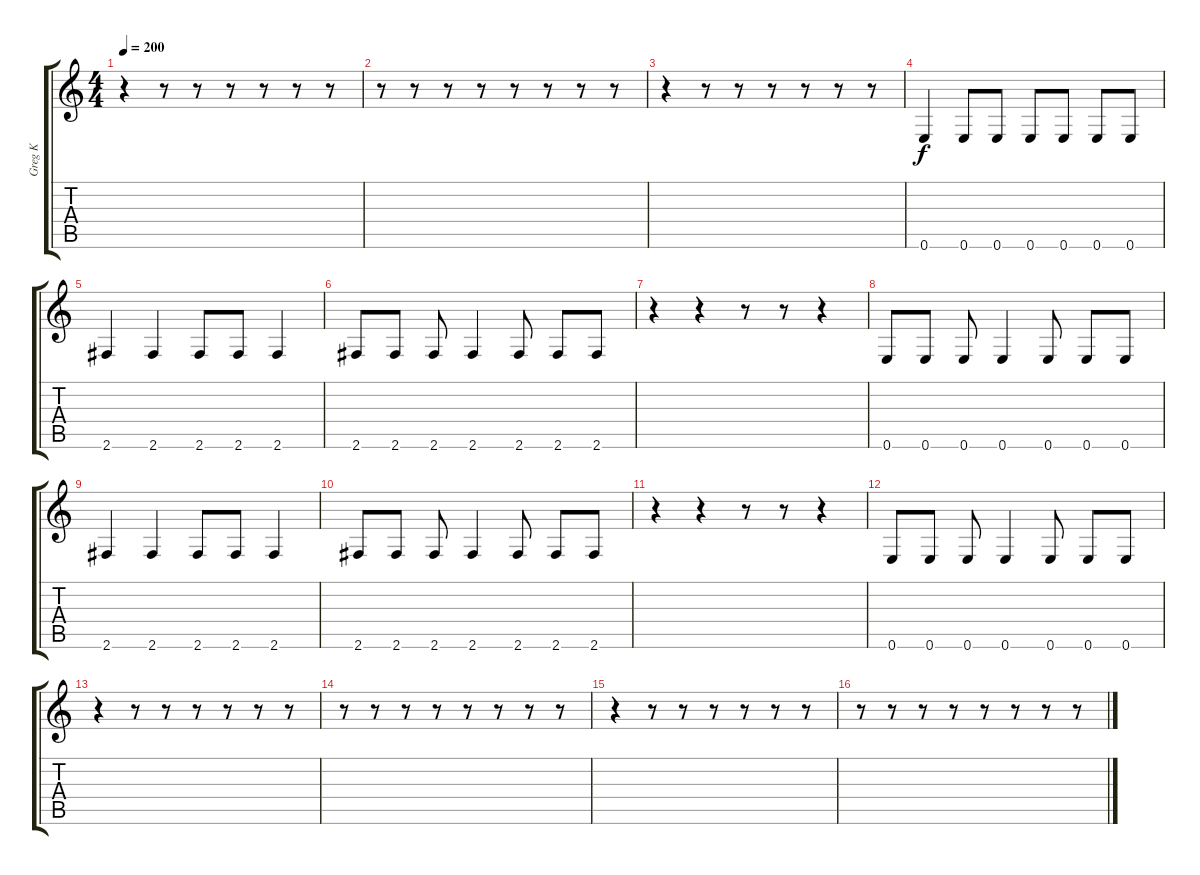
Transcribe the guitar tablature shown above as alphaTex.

\track ("Greg K" "Greg K") {instrument electricbasspick}
\staff {score tabs}
\tuning (E4 B3 G3 D3 A2 E2) {hide}
\ts (4 4)
\tempo 200
\clef g2
\ks c
r.4{dy f} r.8 r.8 r.8 r.8 r.8 r.8 |
r.8 r.8 r.8 r.8 r.8 r.8 r.8 r.8 |
r.4 r.8 r.8 r.8 r.8 r.8 r.8 |
0.6.4 0.6.8 0.6.8 0.6.8 0.6.8 0.6.8 0.6.8 |
2.6.4 2.6.4 2.6.8 2.6.8 2.6.4 |
2.6.8 2.6.8 2.6.8 2.6.4 2.6.8 2.6.8 2.6.8 |
r.4 r.4 r.8 r.8 r.4 |
0.6.8 0.6.8 0.6.8 0.6.4 0.6.8 0.6.8 0.6.8 |
2.6.4 2.6.4 2.6.8 2.6.8 2.6.4 |
2.6.8 2.6.8 2.6.8 2.6.4 2.6.8 2.6.8 2.6.8 |
r.4 r.4 r.8 r.8 r.4 |
0.6.8 0.6.8 0.6.8 0.6.4 0.6.8 0.6.8 0.6.8 |
r.4 r.8 r.8 r.8 r.8 r.8 r.8 |
r.8 r.8 r.8 r.8 r.8 r.8 r.8 r.8 |
r.4 r.8 r.8 r.8 r.8 r.8 r.8 |
r.8 r.8 r.8 r.8 r.8 r.8 r.8 r.8
